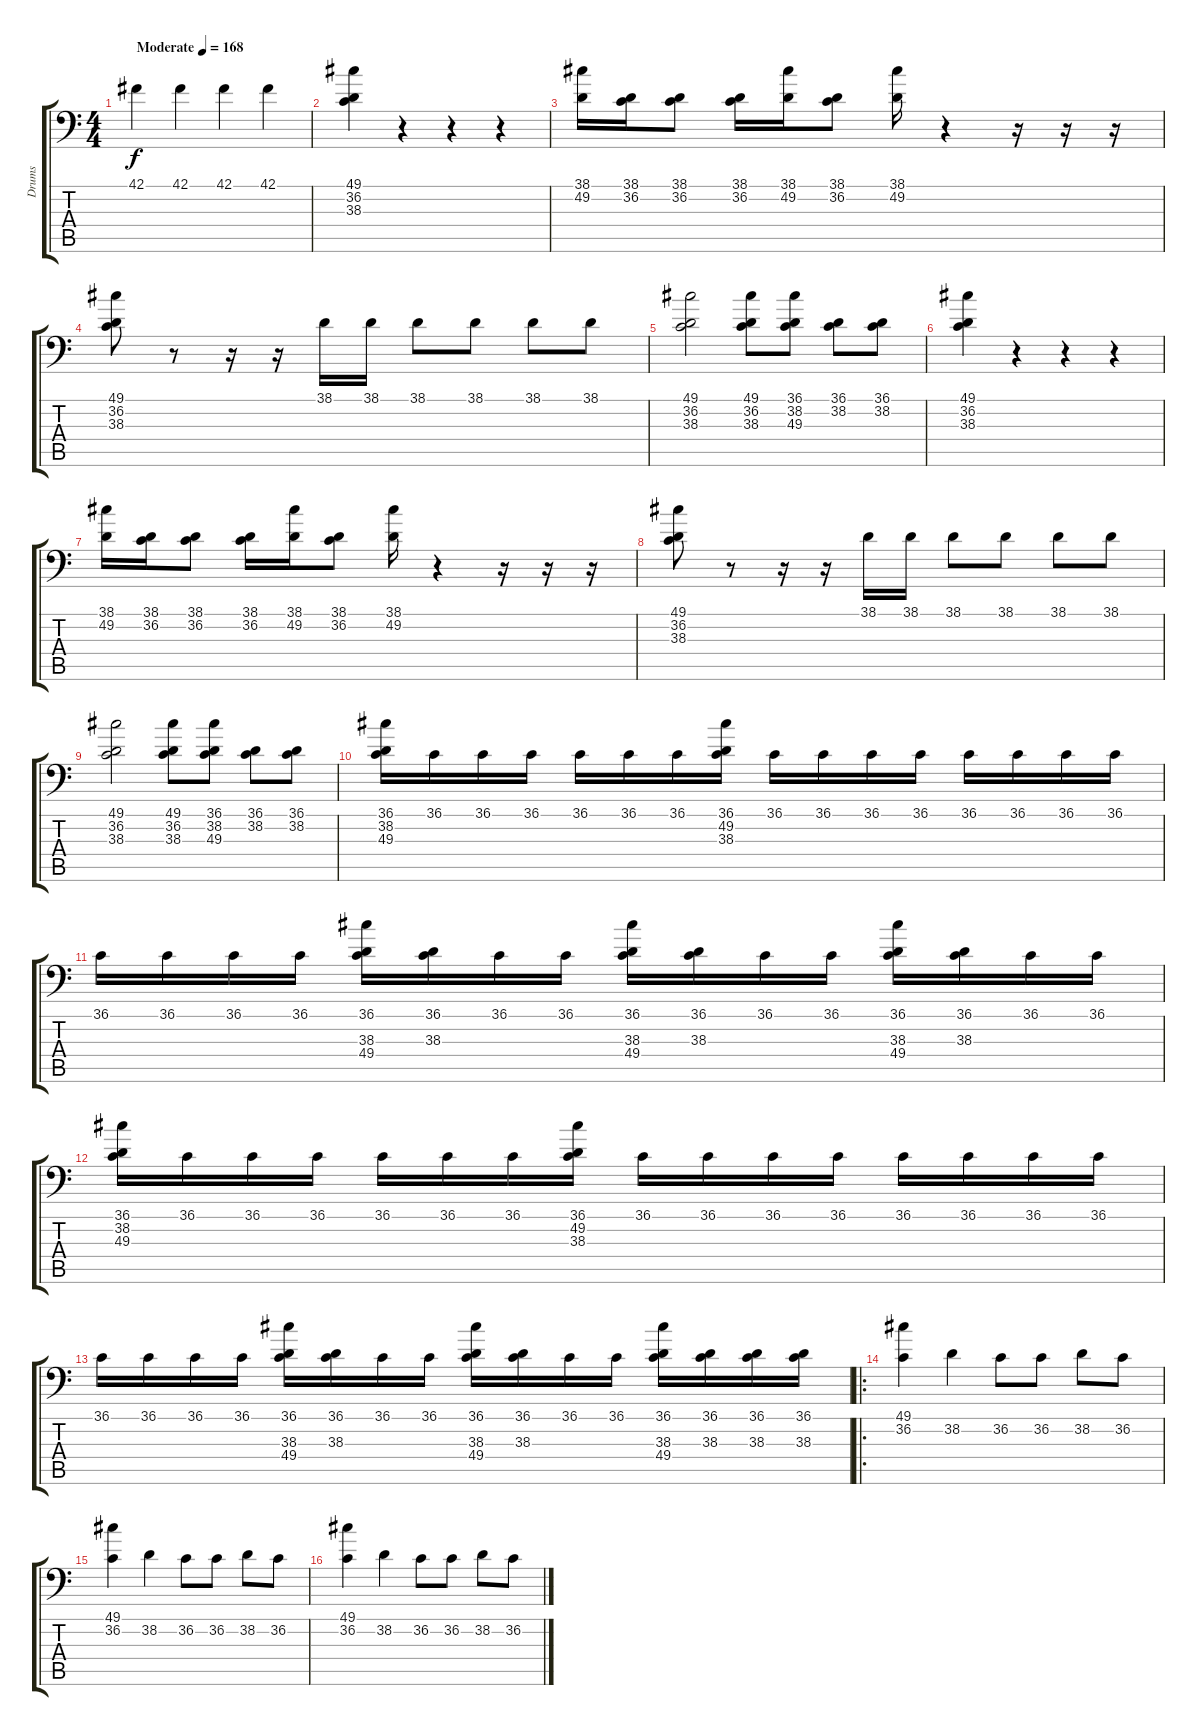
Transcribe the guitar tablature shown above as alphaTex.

\track ("Drums" "Drums") {instrument acousticgrandpiano}
\staff {score tabs}
\tuning (C-1 C-1 C-1 C-1 C-1 C-1) {hide}
\ts (4 4)
\tempo (168 "Moderate")
\clef f4
\ks c
42.1.4{dy f instrument acousticgrandpiano} 42.1.4 42.1.4 42.1.4 |
(49.1 36.2 38.3).4 r.4 r.4 r.4 |
(38.1 49.2).16 (38.1 36.2).16 (38.1 36.2).8 (38.1 36.2).16 (38.1 49.2).16 (38.1 36.2).8 (38.1 49.2).16 r.4 r.16 r.16 r.16 |
(49.1 36.2 38.3).8 r.8 r.16 r.16 38.1.16 38.1.16 38.1.8 38.1.8 38.1.8 38.1.8 |
(49.1 36.2 38.3).2 (49.1 36.2 38.3).8 (36.1 38.2 49.3).8 (36.1 38.2).8 (36.1 38.2).8 |
(49.1 36.2 38.3).4 r.4 r.4 r.4 |
(38.1 49.2).16 (38.1 36.2).16 (38.1 36.2).8 (38.1 36.2).16 (38.1 49.2).16 (38.1 36.2).8 (38.1 49.2).16 r.4 r.16 r.16 r.16 |
(49.1 36.2 38.3).8 r.8 r.16 r.16 38.1.16 38.1.16 38.1.8 38.1.8 38.1.8 38.1.8 |
(49.1 36.2 38.3).2 (49.1 36.2 38.3).8 (36.1 38.2 49.3).8 (36.1 38.2).8 (36.1 38.2).8 |
(36.1 38.2 49.3).16 36.1.16 36.1.16 36.1.16 36.1.16 36.1.16 36.1.16 (36.1 49.2 38.3).16 36.1.16 36.1.16 36.1.16 36.1.16 36.1.16 36.1.16 36.1.16 36.1.16 |
36.1.16 36.1.16 36.1.16 36.1.16 (36.1 38.3 49.4).16 (36.1 38.3).16 36.1.16 36.1.16 (36.1 38.3 49.4).16 (36.1 38.3).16 36.1.16 36.1.16 (36.1 38.3 49.4).16 (36.1 38.3).16 36.1.16 36.1.16 |
(36.1 38.2 49.3).16 36.1.16 36.1.16 36.1.16 36.1.16 36.1.16 36.1.16 (36.1 49.2 38.3).16 36.1.16 36.1.16 36.1.16 36.1.16 36.1.16 36.1.16 36.1.16 36.1.16 |
36.1.16 36.1.16 36.1.16 36.1.16 (36.1 38.3 49.4).16 (36.1 38.3).16 36.1.16 36.1.16 (36.1 38.3 49.4).16 (36.1 38.3).16 36.1.16 36.1.16 (36.1 38.3 49.4).16 (36.1 38.3).16 (36.1 38.3).16 (36.1 38.3).16 |
\ro
(49.1 36.2).4 38.2.4 36.2.8 36.2.8 38.2.8 36.2.8 |
(49.1 36.2).4 38.2.4 36.2.8 36.2.8 38.2.8 36.2.8 |
(49.1 36.2).4 38.2.4 36.2.8 36.2.8 38.2.8 36.2.8
